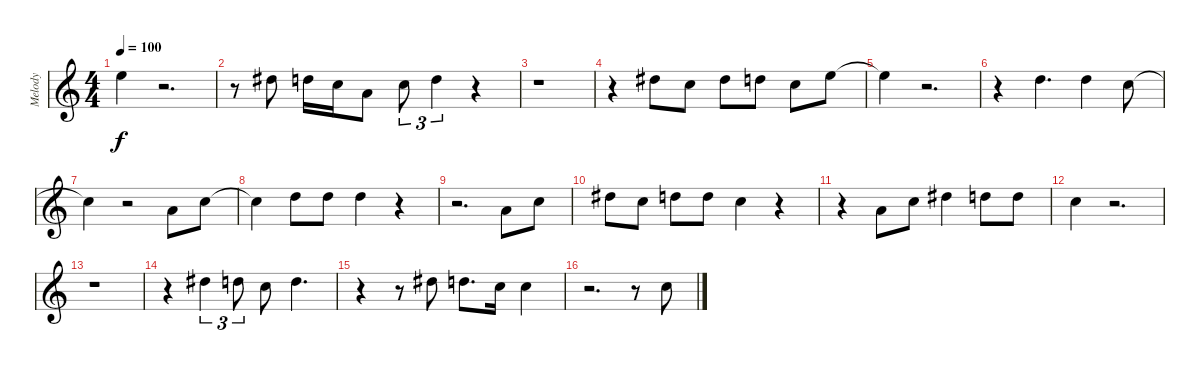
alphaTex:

\track ("Melody" "Melody") {instrument overdrivenguitar}
\staff {score}
\tuning (E4 B3 G3 D3 A2 E2) {hide}
\ts (4 4)
\tempo 100
\clef g2
\ks c
0.1{t}.4{dy f} r.2{d} |
r.8 4.2.8 3.2.16 5.3.16 2.3.8 1.2.8{tu (3 2)} 3.2.4{tu (3 2)} r.4 |
r.1 |
r.4 4.2.8 5.3.8 4.2.8 3.2.8 1.2.8 0.1.8 |
0.1{t}.4 r.2{d} |
r.4 3.2.4{d} 3.2.4 1.2.8 |
1.2{t}.4 r.2 2.3.8 1.2.8 |
1.2{t}.4 3.2.8 3.2.8 3.2.4 r.4 |
r.2{d} 2.3.8 1.2.8 |
4.2.8 1.2.8 3.2.8 3.2.8 1.2.4 r.4 |
r.4 2.3.8 1.2.8 4.2.4 3.2.8 3.2.8 |
5.3.4 r.2{d} |
r.1 |
r.4 4.2.4{tu (3 2)} 3.2.8{tu (3 2)} 5.3.8 3.2.4{d} |
r.4 r.8 4.2.8 3.2.8{d} 1.2.16 1.2.4 |
r.2{d} r.8 1.2.8
